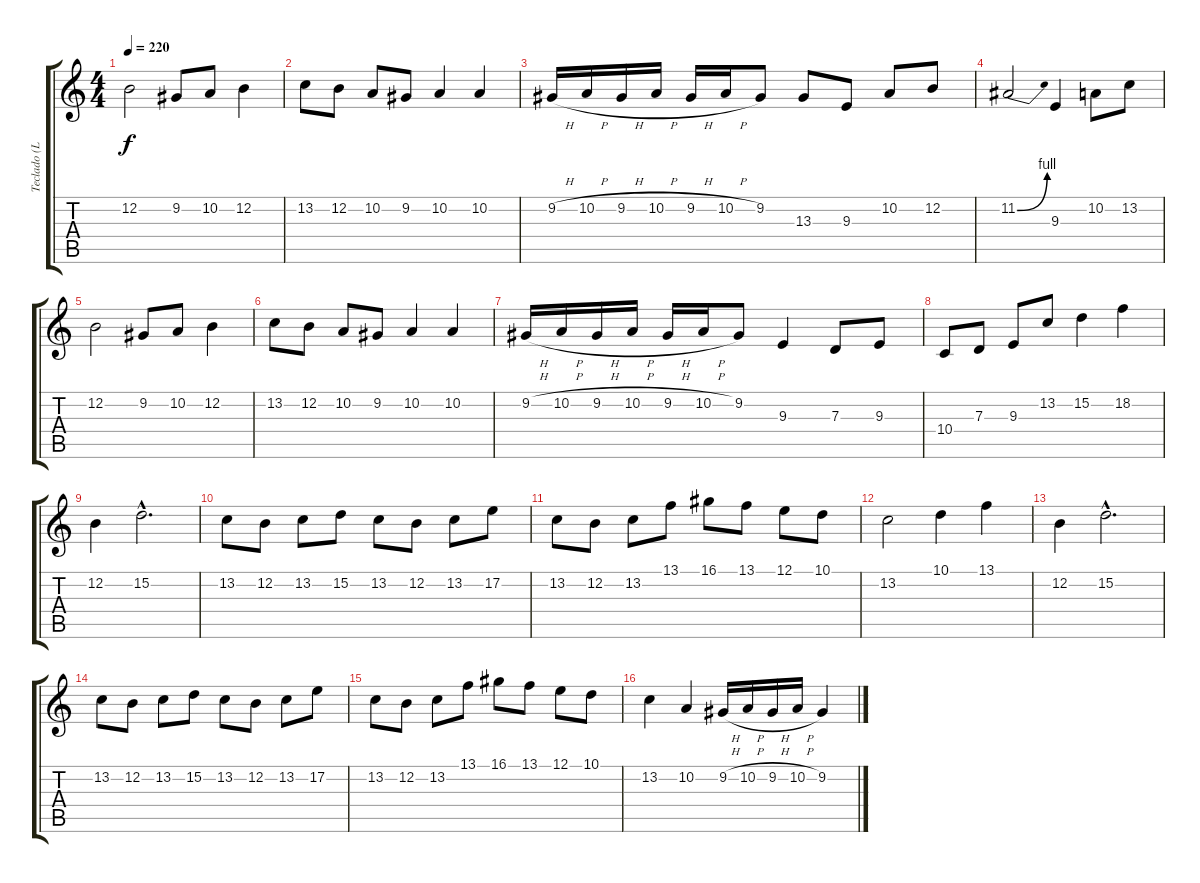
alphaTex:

\track ("Teclado (Lead y Solos)" "Teclado (L") {instrument electricgrandpiano}
\staff {score tabs}
\tuning (E4 B3 G3 D3 A2 E2) {hide}
\ts (4 4)
\tempo 220
\clef g2
\ks c
12.2.2{dy f} 9.2.8 10.2.8 12.2.4 |
13.2.8 12.2.8 10.2.8 9.2.8 10.2.4 10.2.4 |
9.2{h}.16 10.2{h}.16 9.2{h}.16 10.2{h}.16 9.2{h}.16 10.2{h}.16 9.2.8 13.3.8 9.3.8 10.2.8 12.2.8 |
11.2{be (bend 0 0 60 4)}.2 9.3.4 10.2.8 13.2.8 |
12.2.2 9.2.8 10.2.8 12.2.4 |
13.2.8 12.2.8 10.2.8 9.2.8 10.2.4 10.2.4 |
9.2{h}.16 10.2{h}.16 9.2{h}.16 10.2{h}.16 9.2{h}.16 10.2{h}.16 9.2.8 9.3.4 7.3.8 9.3.8 |
10.4.8 7.3.8 9.3.8 13.2.8 15.2.4 18.2.4 |
12.2.4 15.2{hac}.2{d} |
13.2.8 12.2.8 13.2.8 15.2.8 13.2.8 12.2.8 13.2.8 17.2.8 |
13.2.8 12.2.8 13.2.8 13.1.8 16.1.8 13.1.8 12.1.8 10.1.8 |
13.2.2 10.1.4 13.1.4 |
12.2.4 15.2{hac}.2{d} |
13.2.8 12.2.8 13.2.8 15.2.8 13.2.8 12.2.8 13.2.8 17.2.8 |
13.2.8 12.2.8 13.2.8 13.1.8 16.1.8 13.1.8 12.1.8 10.1.8 |
13.2.4 10.2.4 9.2{h}.16 10.2{h}.16 9.2{h}.16 10.2{h}.16 9.2.4
